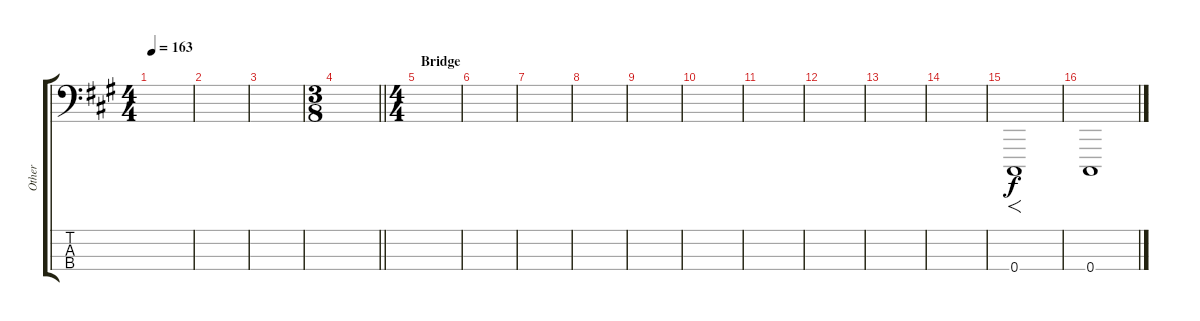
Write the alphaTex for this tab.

\track ("Other" "Other") {instrument stringensemble2}
\staff {score tabs}
\tuning (Gb2 Db2 Ab1 Db1) {hide}
\ts (4 4)
\tempo 163
\clef f4
\ks a
|
|
|
\ts (3 8)
\barLineRight lightlight
|
\ts (4 4)
\section ("" "Bridge")
|
|
|
|
|
|
|
|
|
|
0.4.1{f} |
0.4.1
